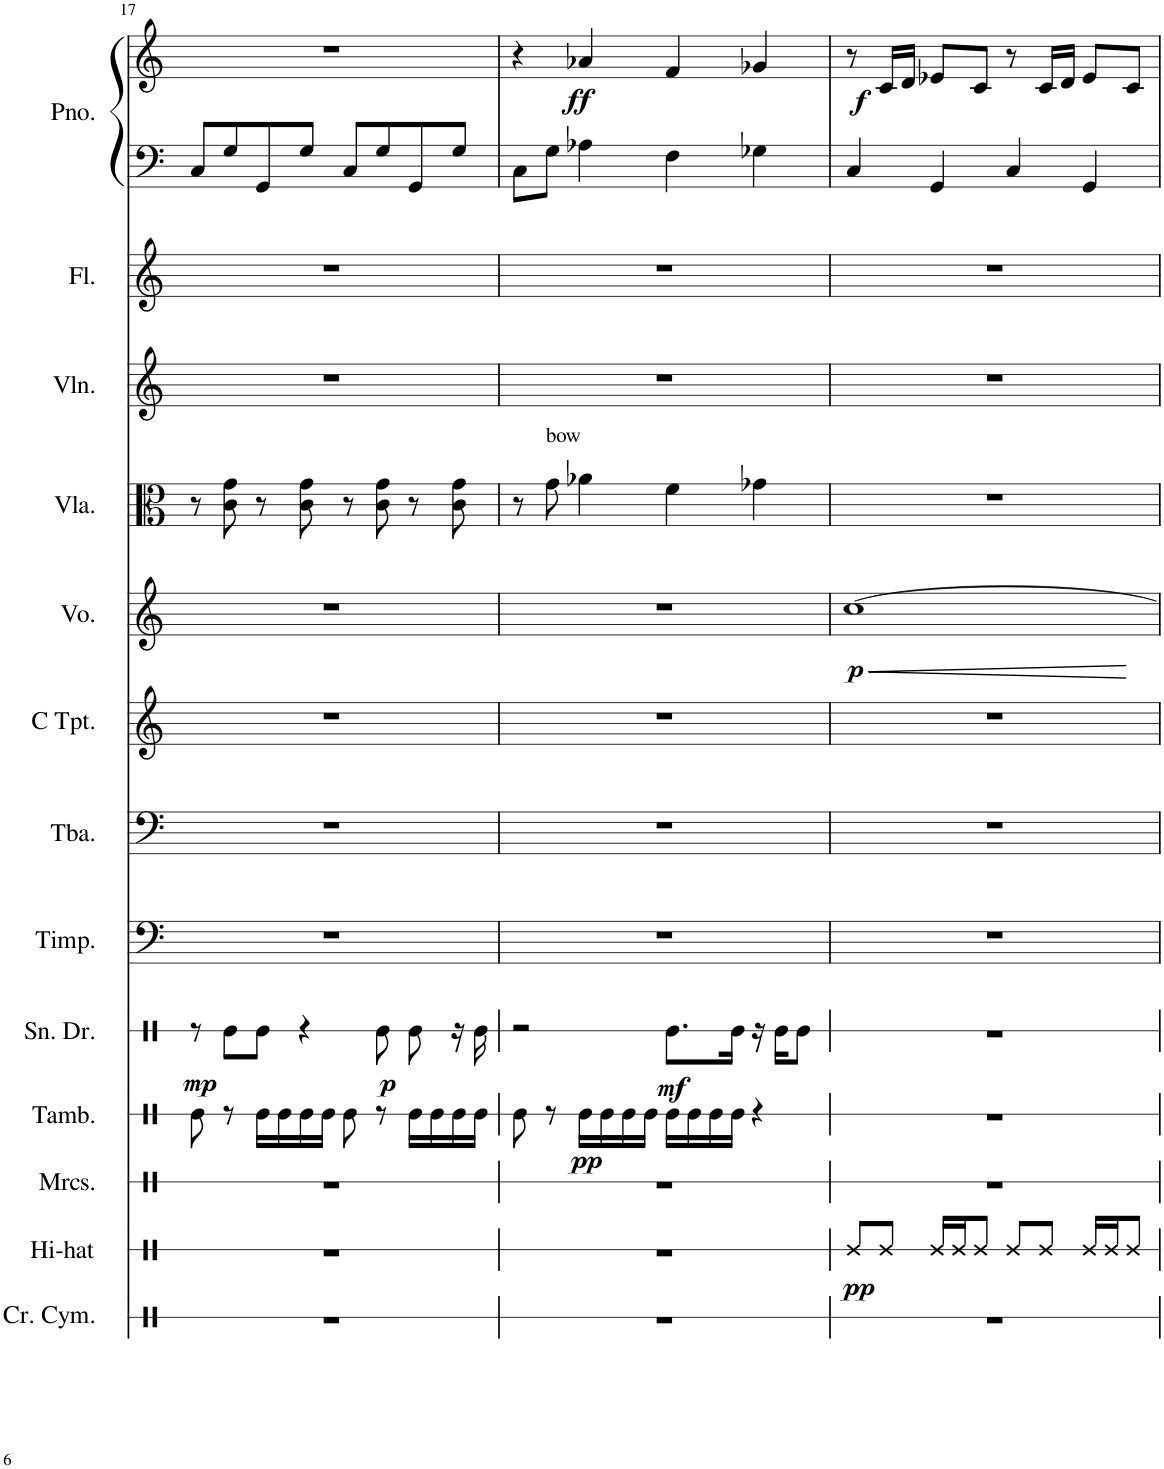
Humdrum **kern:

**kern	**kern	**dynam	**kern	**kern	**dynam	**kern	**dynam	**kern	**kern	**kern	**kern	**dynam	**kern	**kern	**kern	**kern	**kern	**dynam
*part13	*part12	*part12	*part11	*part10	*part10	*part9	*part9	*part8	*part7	*part6	*part5	*part5	*part4	*part3	*part2	*part1	*part1	*part1
*staff14	*staff13	*staff13	*staff12	*staff11	*staff11	*staff10	*staff10	*staff9	*staff8	*staff7	*staff6	*staff6	*staff5	*staff4	*staff3	*staff2	*staff1	*staff1/2
*I"Crash Cymbal	*I"Hi-hat	*	*I"Maracas	*I"Tambourine	*	*I"Snare Drum	*	*I"Timpani	*I"Tuba	*I"C Trumpet	*I"Voice	*	*I"Viola	*I"Violin	*I"Flute	*I"Piano	*	*
*I'Cr. Cym.	*I'Hi-hat	*	*I'Mrcs.	*I'Tamb.	*	*I'Sn. Dr.	*	*I'Timp.	*I'Tba.	*I'C Tpt.	*I'Vo.	*	*I'Vla.	*I'Vln.	*I'Fl.	*I'Pno.	*	*
!!LO:PB:g=z
*clefX	*clefX	*	*clefX	*clefX	*	*clefX	*	*clefF4	*clefF4	*clefG2	*clefG2	*	*clefC3	*clefG2	*clefG2	*clefF4	*clefG2	*
*k[]	*k[]	*	*k[]	*k[]	*	*k[]	*	*k[]	*k[]	*k[]	*k[]	*	*k[]	*k[]	*k[]	*k[]	*k[]	*
*M4/4	*M4/4	*	*M4/4	*M4/4	*	*M4/4	*	*M4/4	*M4/4	*M4/4	*M4/4	*	*M4/4	*M4/4	*M4/4	*M4/4	*M4/4	*
=17	=17	=17	=17	=17	=17	=17	=17	=17	=17	=17	=17	=17	=17	=17	=17	=17	=17	=17
!	!	!	!	!	!	!	!LO:DY:b	!	!	!	!	!	!	!	!	!	!	!
1r	1r	.	1r	8Re\	.	8r	mp	1r	1r	1r	1r	.	8r	1r	1r	8C/L	1r	.
.	.	.	.	8r	.	8Re\L	.	.	.	.	.	.	8c\ 8g\	.	.	8G/	.	.
.	.	.	.	16Re\LL	.	8Re\J	.	.	.	.	.	.	8r	.	.	8GG/	.	.
.	.	.	.	16Re\	.	.	.	.	.	.	.	.	.	.	.	.	.	.
.	.	.	.	16Re\	.	4r	.	.	.	.	.	.	8c\ 8g\	.	.	8G/J	.	.
.	.	.	.	16Re\JJ	.	.	.	.	.	.	.	.	.	.	.	.	.	.
.	.	.	.	8Re\	.	.	.	.	.	.	.	.	8r	.	.	8C/L	.	.
!	!	!	!	!	!	!	!LO:DY:b	!	!	!	!	!	!	!	!	!	!	!
.	.	.	.	8r	.	8Re\	p	.	.	.	.	.	8c\ 8g\	.	.	8G/	.	.
.	.	.	.	16Re\LL	.	8Re\	.	.	.	.	.	.	8r	.	.	8GG/	.	.
.	.	.	.	16Re\	.	.	.	.	.	.	.	.	.	.	.	.	.	.
.	.	.	.	16Re\	.	16r	.	.	.	.	.	.	8c\ 8g\	.	.	8G/J	.	.
.	.	.	.	16Re\JJ	.	16Re\	.	.	.	.	.	.	.	.	.	.	.	.
=18	=18	=18	=18	=18	=18	=18	=18	=18	=18	=18	=18	=18	=18	=18	=18	=18	=18	=18
1r	1r	.	1r	8Re\	.	2r	.	1r	1r	1r	1r	.	8r	1r	1r	8C\L	4r	.
!	!	!	!	!	!	!	!	!	!	!	!	!	!LO:TX:a:t=bow	!	!	!	!	!
.	.	.	.	8r	.	.	.	.	.	.	.	.	8g\	.	.	8G\J	.	.
!	!	!	!	!	!LO:DY:b	!	!	!	!	!	!	!	!	!	!	!	!	!LO:DY:b
.	.	.	.	16Re\LL	pp	.	.	.	.	.	.	.	4a-X\	.	.	4A-X\	4a-X/	ff
.	.	.	.	16Re\	.	.	.	.	.	.	.	.	.	.	.	.	.	.
.	.	.	.	16Re\	.	.	.	.	.	.	.	.	.	.	.	.	.	.
.	.	.	.	16Re\JJ	.	.	.	.	.	.	.	.	.	.	.	.	.	.
!	!	!	!	!	!	!	!LO:DY:b	!	!	!	!	!	!	!	!	!	!	!
.	.	.	.	16Re\LL	.	8.Re\L	mf	.	.	.	.	.	4f\	.	.	4F\	4f/	.
.	.	.	.	16Re\	.	.	.	.	.	.	.	.	.	.	.	.	.	.
.	.	.	.	16Re\	.	.	.	.	.	.	.	.	.	.	.	.	.	.
.	.	.	.	16Re\JJ	.	16Re\Jk	.	.	.	.	.	.	.	.	.	.	.	.
.	.	.	.	4r	.	16r	.	.	.	.	.	.	4g-X\	.	.	4G-X\	4g-X/	.
.	.	.	.	.	.	16Re\KL	.	.	.	.	.	.	.	.	.	.	.	.
.	.	.	.	.	.	8Re\J	.	.	.	.	.	.	.	.	.	.	.	.
=19	=19	=19	=19	=19	=19	=19	=19	=19	=19	=19	=19	=19	=19	=19	=19	=19	=19	=19
!	!	!LO:DY:b	!	!	!	!	!	!	!	!	!	!LO:DY:b	!	!	!	!	!	!LO:DY:b
1r	8Re/L	pp	1r	1r	.	1r	.	1r	1r	1r	[1cc	p	1r	1r	1r	4C/	8r	f
.	8Re/J	.	.	.	.	.	.	.	.	.	.	.	.	.	.	.	16c/LL	.
.	.	.	.	.	.	.	.	.	.	.	.	.	.	.	.	.	16d/JJ	.
.	16Re/LL	.	.	.	.	.	.	.	.	.	.	.	.	.	.	4GG/	8e-X/L	.
.	16Re/J	.	.	.	.	.	.	.	.	.	.	.	.	.	.	.	.	.
.	8Re/J	.	.	.	.	.	.	.	.	.	.	.	.	.	.	.	8c/J	.
.	8Re/L	.	.	.	.	.	.	.	.	.	.	.	.	.	.	4C/	8r	.
.	8Re/J	.	.	.	.	.	.	.	.	.	.	.	.	.	.	.	16c/LL	.
.	.	.	.	.	.	.	.	.	.	.	.	.	.	.	.	.	16d/JJ	.
.	16Re/LL	.	.	.	.	.	.	.	.	.	.	.	.	.	.	4GG/	8e-/L	.
.	16Re/J	.	.	.	.	.	.	.	.	.	.	.	.	.	.	.	.	.
.	8Re/J	.	.	.	.	.	.	.	.	.	.	.	.	.	.	.	8c/J	.
=	=	=	=	=	=	=	=	=	=	=	=	=	=	=	=	=	=	=
*-	*-	*-	*-	*-	*-	*-	*-	*-	*-	*-	*-	*-	*-	*-	*-	*-	*-	*-
